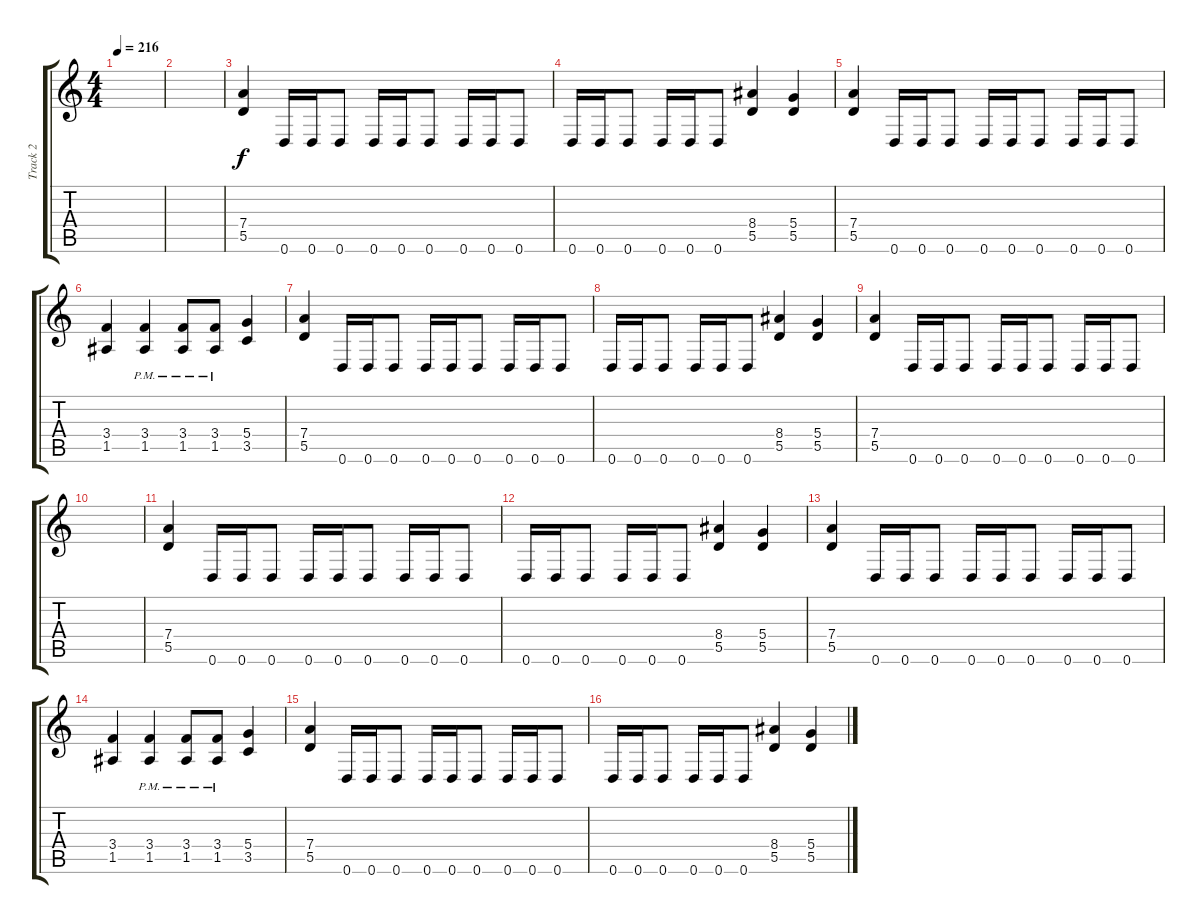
\track ("Track 2" "Track 2") {instrument distortionguitar}
\staff {score tabs}
\tuning (E4 B3 G3 D3 A2 D2) {hide}
\ts (4 4)
\tempo 216
\clef g2
\ks c
|
|
(7.4 5.5).4 0.6.16 0.6.16 0.6.8 0.6.16 0.6.16 0.6.8 0.6.16 0.6.16 0.6.8 |
0.6.16 0.6.16 0.6.8 0.6.16 0.6.16 0.6.8 (8.4 5.5).4 (5.4 5.5).4 |
(7.4 5.5).4 0.6.16 0.6.16 0.6.8 0.6.16 0.6.16 0.6.8 0.6.16 0.6.16 0.6.8 |
(3.4 1.5).4 (3.4{pm} 1.5{pm}).4 (3.4{pm} 1.5{pm}).8 (3.4{pm} 1.5{pm}).8 (5.4 3.5).4 |
(7.4 5.5).4 0.6.16 0.6.16 0.6.8 0.6.16 0.6.16 0.6.8 0.6.16 0.6.16 0.6.8 |
0.6.16 0.6.16 0.6.8 0.6.16 0.6.16 0.6.8 (8.4 5.5).4 (5.4 5.5).4 |
(7.4 5.5).4 0.6.16 0.6.16 0.6.8 0.6.16 0.6.16 0.6.8 0.6.16 0.6.16 0.6.8 |
|
(7.4 5.5).4 0.6.16 0.6.16 0.6.8 0.6.16 0.6.16 0.6.8 0.6.16 0.6.16 0.6.8 |
0.6.16 0.6.16 0.6.8 0.6.16 0.6.16 0.6.8 (8.4 5.5).4 (5.4 5.5).4 |
(7.4 5.5).4 0.6.16 0.6.16 0.6.8 0.6.16 0.6.16 0.6.8 0.6.16 0.6.16 0.6.8 |
(3.4 1.5).4 (3.4{pm} 1.5{pm}).4 (3.4{pm} 1.5{pm}).8 (3.4{pm} 1.5{pm}).8 (5.4 3.5).4 |
(7.4 5.5).4 0.6.16 0.6.16 0.6.8 0.6.16 0.6.16 0.6.8 0.6.16 0.6.16 0.6.8 |
0.6.16 0.6.16 0.6.8 0.6.16 0.6.16 0.6.8 (8.4 5.5).4 (5.4 5.5).4
